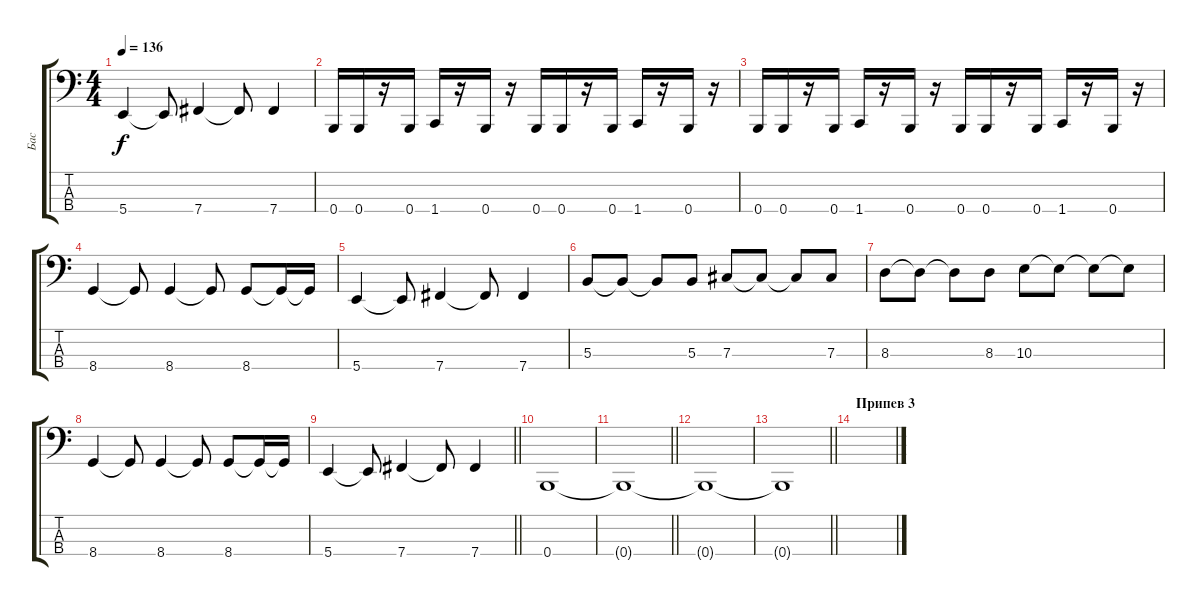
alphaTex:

\track ("Бас" "Бас") {instrument electricbasspick}
\staff {score tabs}
\tuning (E2 B1 Gb1 B0) {hide}
\ts (4 4)
\tempo 136
\clef f4
\ks c
5.4.4{dy f} 5.4{t}.8 7.4.4 7.4{t}.8 7.4.4 |
0.4.16 0.4.16 r.16 0.4.16 1.4.16 r.16 0.4.16 r.16 0.4.16 0.4.16 r.16 0.4.16 1.4.16 r.16 0.4.16 r.16 |
0.4.16 0.4.16 r.16 0.4.16 1.4.16 r.16 0.4.16 r.16 0.4.16 0.4.16 r.16 0.4.16 1.4.16 r.16 0.4.16 r.16 |
8.4.4 8.4{t}.8 8.4.4 8.4{t}.8 8.4.8 8.4{t}.16 8.4{t}.16 |
5.4.4 5.4{t}.8 7.4.4 7.4{t}.8 7.4.4 |
5.3.8 5.3{t}.8 5.3{t}.8 5.3.8 7.3.8 7.3{t}.8 7.3{t}.8 7.3.8 |
8.3.8 8.3{t}.8 8.3{t}.8 8.3.8 10.3.8 10.3{t}.8 10.3{t}.8 10.3{t}.8 |
8.4.4 8.4{t}.8 8.4.4 8.4{t}.8 8.4.8 8.4{t}.16 8.4{t}.16 |
\barLineRight lightlight
5.4.4 5.4{t}.8 7.4.4 7.4{t}.8 7.4.4 |
0.4.1 |
\barLineRight lightlight
0.4{t}.1 |
0.4{t}.1 |
\barLineRight lightlight
0.4{t}.1 |
\section ("" "Припев 3")
